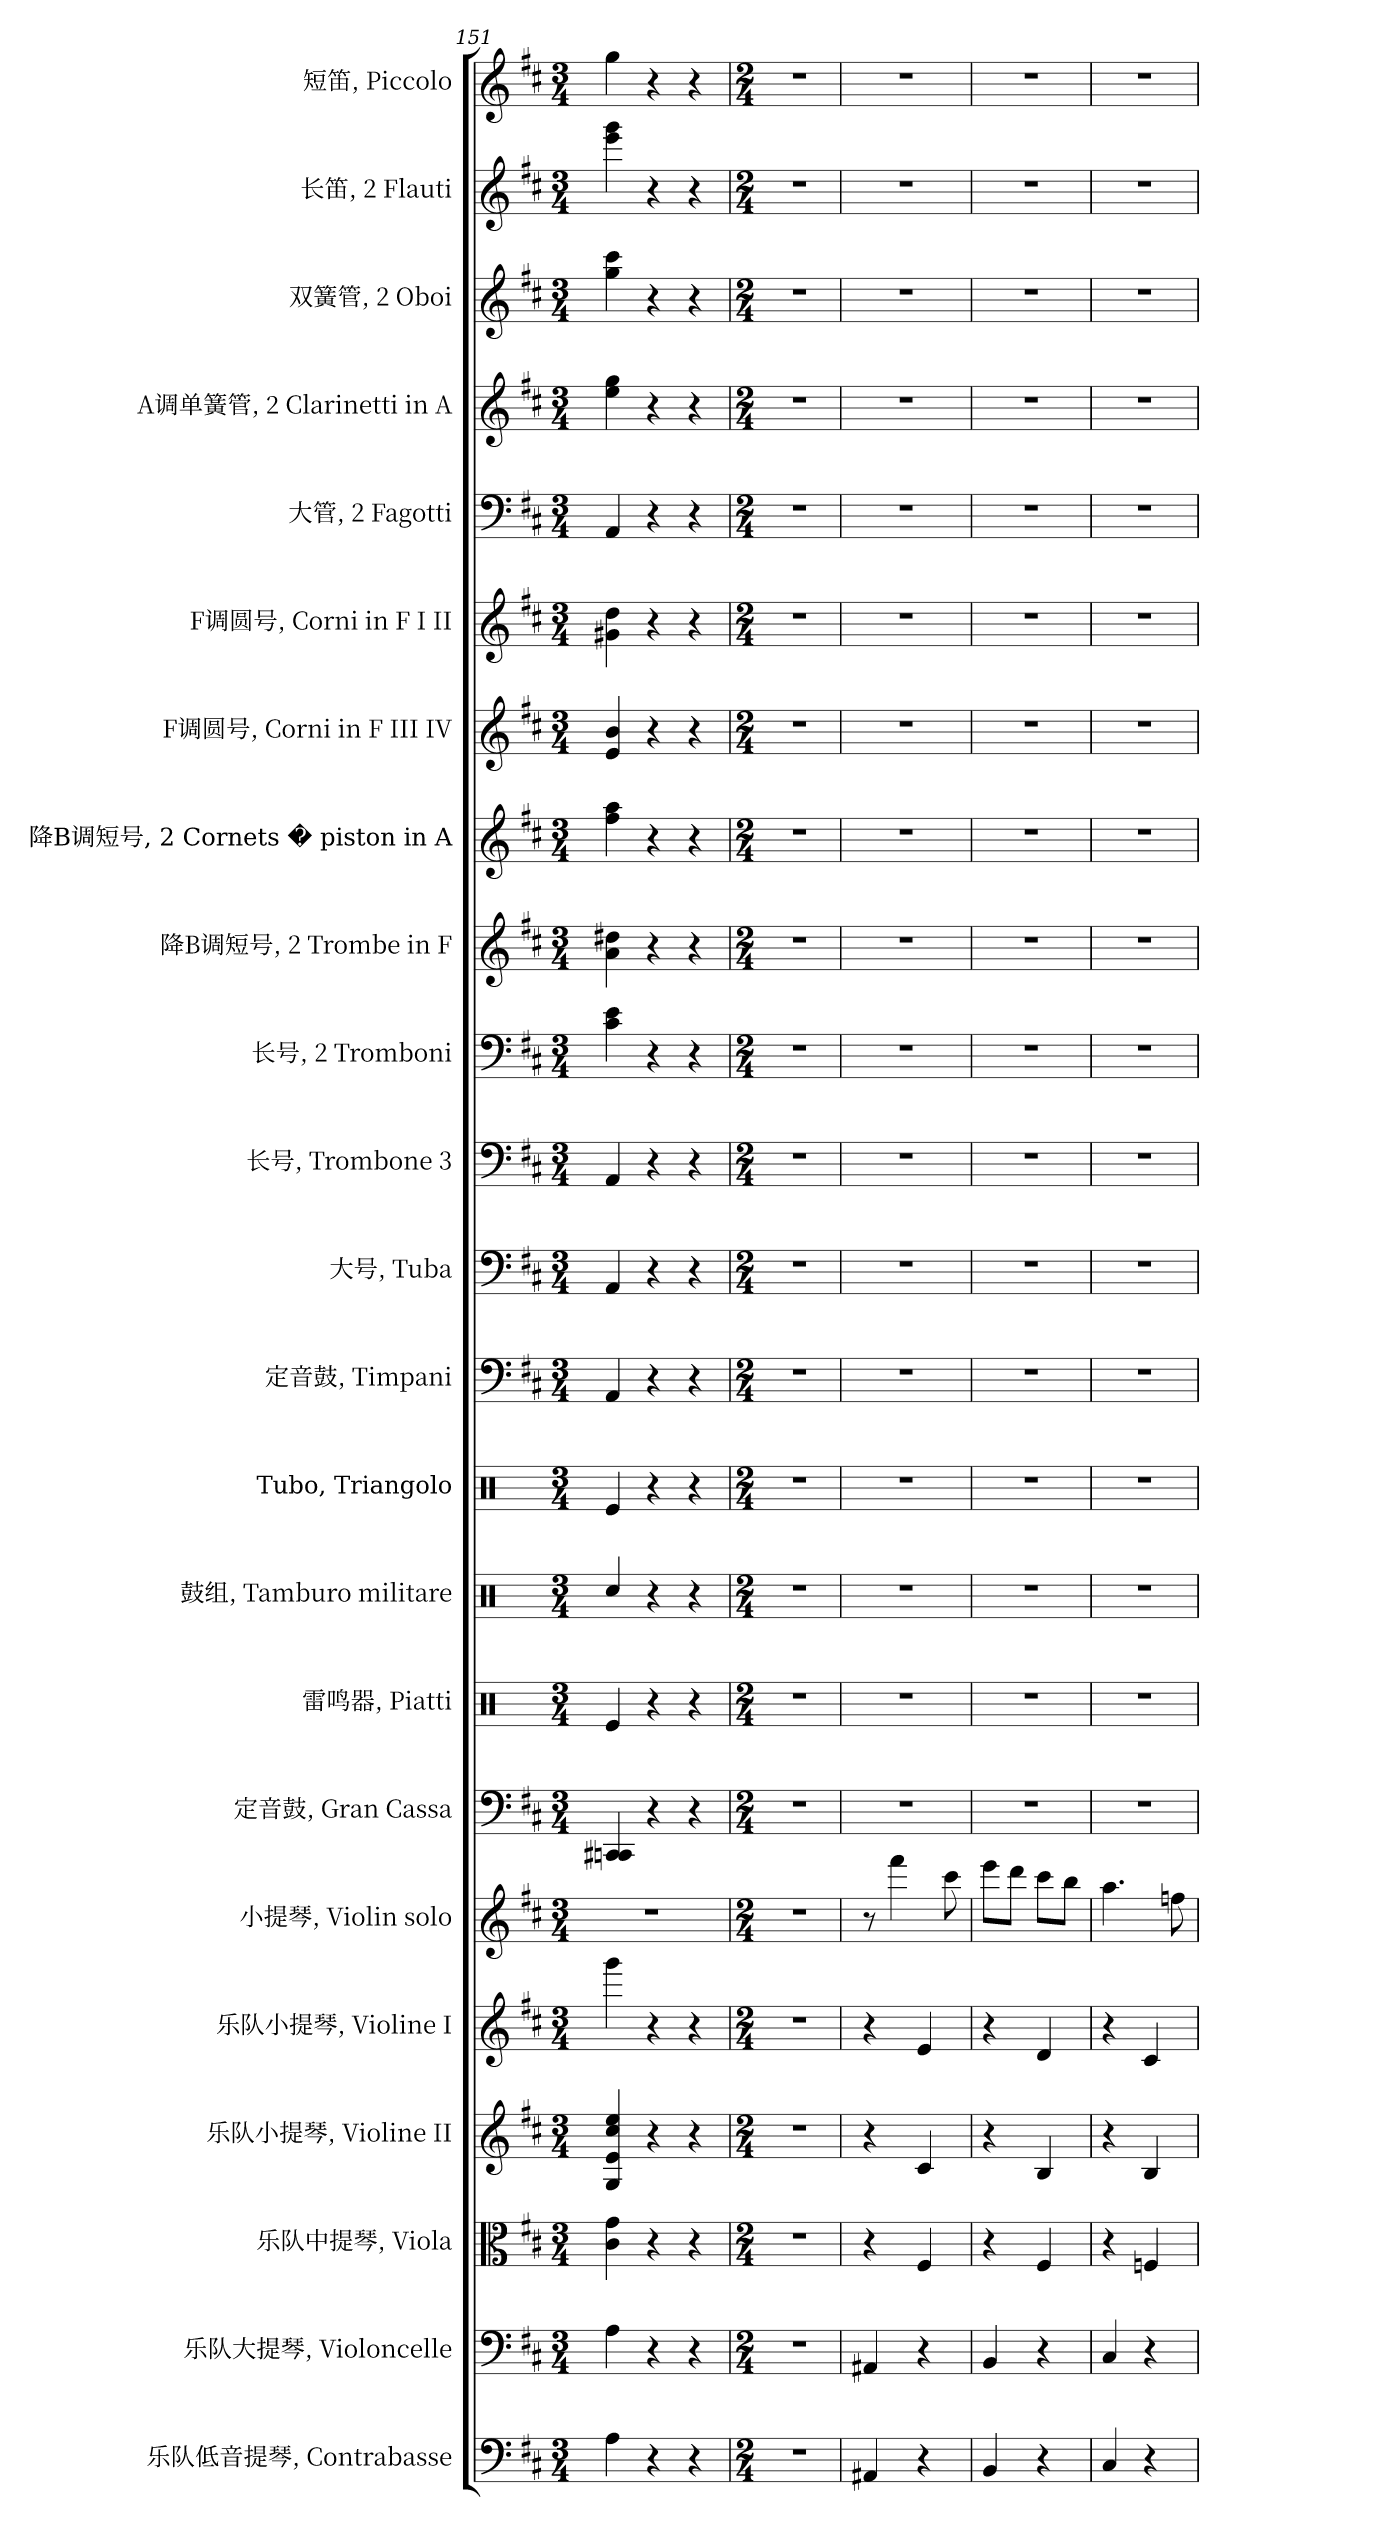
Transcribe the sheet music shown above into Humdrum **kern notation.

**kern	**kern	**kern	**kern	**kern	**kern	**kern	**kern	**kern	**kern	**kern	**kern	**kern	**kern	**kern	**kern	**kern	**kern	**kern	**kern	**kern	**kern	**kern
*part23	*part22	*part21	*part20	*part19	*part18	*part17	*part16	*part15	*part14	*part13	*part12	*part11	*part10	*part9	*part8	*part7	*part6	*part5	*part4	*part3	*part2	*part1
*staff23	*staff22	*staff21	*staff20	*staff19	*staff18	*staff17	*staff16	*staff15	*staff14	*staff13	*staff12	*staff11	*staff10	*staff9	*staff8	*staff7	*staff6	*staff5	*staff4	*staff3	*staff2	*staff1
*I"乐队低音提琴, Contrabasse	*I"乐队大提琴, Violoncelle	*I"乐队中提琴, Viola	*I"乐队小提琴, Violine II	*I"乐队小提琴, Violine I	*I"小提琴, Violin solo	*I"定音鼓, Gran Cassa	*I"雷鸣器, Piatti	*I"鼓组, Tamburo militare	*I"Tubo, Triangolo	*I"定音鼓, Timpani	*I"大号, Tuba	*I"长号, Trombone 3	*I"长号, 2 Tromboni	*I"降B调短号, 2 Trombe in F	*I"降B调短号, 2 Cornets � piston in A	*I"F调圆号, Corni in F III IV	*I"F调圆号, Corni in F I II	*I"大管, 2 Fagotti	*I"A调单簧管, 2 Clarinetti in A	*I"双簧管, 2 Oboi	*I"长笛, 2 Flauti	*I"短笛, Piccolo
*I'Cbs.	*	*	*	*	*I'Vln.	*	*	*	*I'Tu.	*I'Timp.	*I'Tba.	*I'Tbn.	*I'Tbn.	*	*I'B♭ Cnt.	*	*	*	*I'A Cl.	*I'Ob.	*I'Fl.	*I'Picc.
*clefF4	*clefF4	*clefC3	*clefG2	*clefG2	*clefG2	*clefF4	*clefX	*clefX	*clefX	*clefF4	*clefF4	*clefF4	*clefF4	*clefG2	*clefG2	*clefG2	*clefG2	*clefF4	*clefG2	*clefG2	*clefG2	*clefG2
*ITrd7c12	*	*	*	*	*	*	*	*	*	*	*	*	*	*ITrd1c2	*ITrd1c2	*ITrd4c7	*ITrd4c7	*	*ITrd2c3	*	*	*ITrd-7c-12
*k[f#c#]	*k[f#c#]	*k[f#c#]	*k[f#c#]	*k[f#c#]	*k[f#c#]	*k[f#c#]	*k[]	*k[]	*k[]	*k[f#c#]	*k[f#c#]	*k[f#c#]	*k[f#c#]	*k[]	*k[]	*k[f#]	*k[f#]	*k[f#c#]	*k[f#c#g#d#a#]	*k[f#c#]	*k[f#c#]	*k[f#c#]
*M3/4	*M3/4	*M3/4	*M3/4	*M3/4	*M3/4	*M3/4	*M3/4	*M3/4	*M3/4	*M3/4	*M3/4	*M3/4	*M3/4	*M3/4	*M3/4	*M3/4	*M3/4	*M3/4	*M3/4	*M3/4	*M3/4	*M3/4
=151	=151	=151	=151	=151	=151	=151	=151	=151	=151	=151	=151	=151	=151	=151	=151	=151	=151	=151	=151	=151	=151	=151
4AA\	4A\	4c#\ 4g\	4G/ 4e/ 4cc#/ 4ee/	4ggg\	2.r	4CCn/ 4CC#X/	4Re/	4Rcc/	4Re/	4AA/	4AA/	4AA/	4c#\ 4e\	4g\ 4cc#X\	4ee\ 4gg\	4A/ 4e/	4c#X\ 4g\	4AA/	4cc#\ 4ee\	4gg\ 4ccc#\	4eee\ 4ggg\	4ggg\
4r	4r	4r	4r	4r	.	4r	4r	4r	4r	4r	4r	4r	4r	4r	4r	4r	4r	4r	4r	4r	4r	4r
*	*	*	*	*	*	*	*	*	*	*	*	*	*	*	*	*	*	*	*	*	*	*MM40
4r	4r	4r	4r	4r	.	4r	4r	4r	4r	4r	4r	4r	4r	4r	4r	4r	4r	4r	4r	4r	4r	4r
=152	=152	=152	=152	=152	=152	=152	=152	=152	=152	=152	=152	=152	=152	=152	=152	=152	=152	=152	=152	=152	=152	=152
*M2/4	*M2/4	*M2/4	*M2/4	*M2/4	*M2/4	*M2/4	*M2/4	*M2/4	*M2/4	*M2/4	*M2/4	*M2/4	*M2/4	*M2/4	*M2/4	*M2/4	*M2/4	*M2/4	*M2/4	*M2/4	*M2/4	*M2/4
*	*	*	*	*	*	*	*	*	*	*	*	*	*	*	*	*	*	*	*	*	*	*MM240
2r	2r	2r	2r	2r	2r	2r	2r	2r	2r	2r	2r	2r	2r	2r	2r	2r	2r	2r	2r	2r	2r	2r
=153	=153	=153	=153	=153	=153	=153	=153	=153	=153	=153	=153	=153	=153	=153	=153	=153	=153	=153	=153	=153	=153	=153
*	*	*	*	*	*	*	*	*	*	*	*	*	*	*	*	*	*	*	*	*	*	*MM50
4AAA#X/	4AA#X/	4r	4r	4r	8r	2r	2r	2r	2r	2r	2r	2r	2r	2r	2r	2r	2r	2r	2r	2r	2r	2r
.	.	.	.	.	4fff#\	.	.	.	.	.	.	.	.	.	.	.	.	.	.	.	.	.
4r	4r	4F#/	4c#/	4e/	.	.	.	.	.	.	.	.	.	.	.	.	.	.	.	.	.	.
.	.	.	.	.	8ccc#\	.	.	.	.	.	.	.	.	.	.	.	.	.	.	.	.	.
=154	=154	=154	=154	=154	=154	=154	=154	=154	=154	=154	=154	=154	=154	=154	=154	=154	=154	=154	=154	=154	=154	=154
*	*	*	*	*	*	*	*	*	*	*	*	*	*	*	*	*	*	*	*	*	*	*MM53
4BBB/	4BB/	4r	4r	4r	8eee\L	2r	2r	2r	2r	2r	2r	2r	2r	2r	2r	2r	2r	2r	2r	2r	2r	2r
.	.	.	.	.	8ddd\J	.	.	.	.	.	.	.	.	.	.	.	.	.	.	.	.	.
4r	4r	4F#/	4B/	4d/	8ccc#\L	.	.	.	.	.	.	.	.	.	.	.	.	.	.	.	.	.
.	.	.	.	.	8bb\J	.	.	.	.	.	.	.	.	.	.	.	.	.	.	.	.	.
=155	=155	=155	=155	=155	=155	=155	=155	=155	=155	=155	=155	=155	=155	=155	=155	=155	=155	=155	=155	=155	=155	=155
*	*	*	*	*	*	*	*	*	*	*	*	*	*	*	*	*	*	*	*	*	*	*MM56
4CC#/	4C#/	4r	4r	4r	4.aa\	2r	2r	2r	2r	2r	2r	2r	2r	2r	2r	2r	2r	2r	2r	2r	2r	2r
4r	4r	4Fn/	4B/	4c#/	.	.	.	.	.	.	.	.	.	.	.	.	.	.	.	.	.	.
.	.	.	.	.	8ffn\	.	.	.	.	.	.	.	.	.	.	.	.	.	.	.	.	.
=	=	=	=	=	=	=	=	=	=	=	=	=	=	=	=	=	=	=	=	=	=	=
*-	*-	*-	*-	*-	*-	*-	*-	*-	*-	*-	*-	*-	*-	*-	*-	*-	*-	*-	*-	*-	*-	*-
